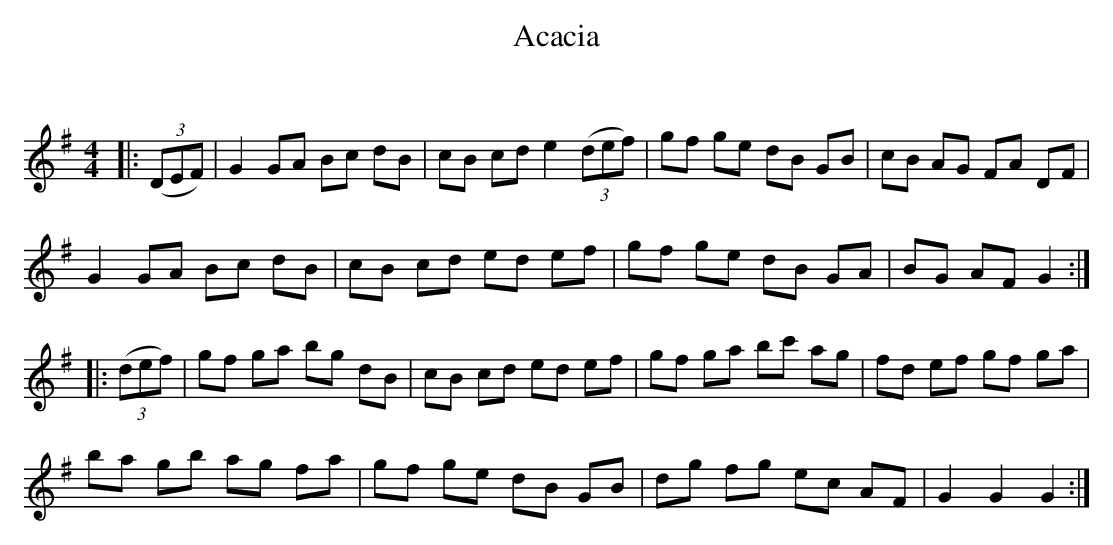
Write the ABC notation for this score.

X:1
T: Acacia
C:
Q:232
K:G
M:4/4
L:1/8
|:((3DEF)|G2 GA Bc dB|cB cd e2((3def)|gf ge dB GB|cB AG FA DF|
G2 GA Bc dB|cB cd ed ef|gf ge dB GA|BG AF G2:|
|:((3def)|gf ga bg dB|cB cd ed ef|gf ga bc' ag|fd ef gf ga|
ba gb ag fa|gf ge dB GB|dg fg ec AF|G2 G2 G2:|
